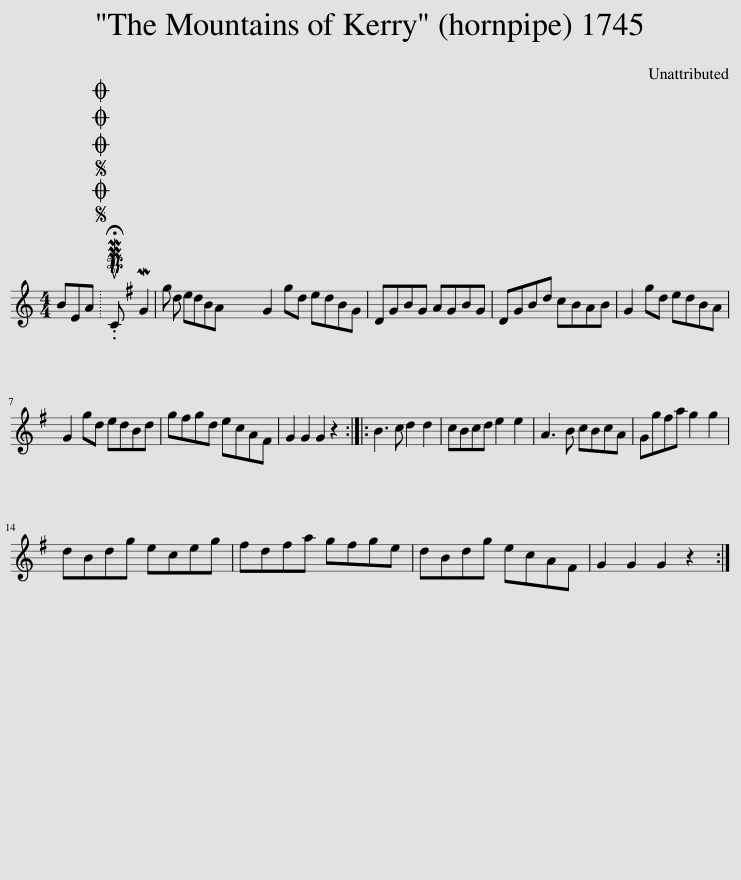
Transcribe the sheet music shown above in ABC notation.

X:1
L:1/8
M:4/4
I:linebreak $
K:C
V:1 treble
V:1
 BEA |SOSOOO .!fermata!PMTuC MG2 g d edBA | G2 gd edBG | DGBG AGBG | DGBd cBAB | %5
 G2 gd edBA |$ G2 gd edBd | g^fgd ecA^F | G2 G2 G2 z2 :: B3 c d2 d2 | %10
 cBcd e2 e2 | A3 B cBcA | Gg^fa g2 g2 |$ dBdg eceg | ^fdfa gfge | %15
 dBdg ecA^F | G2 G2 G2 z2 :| %17
